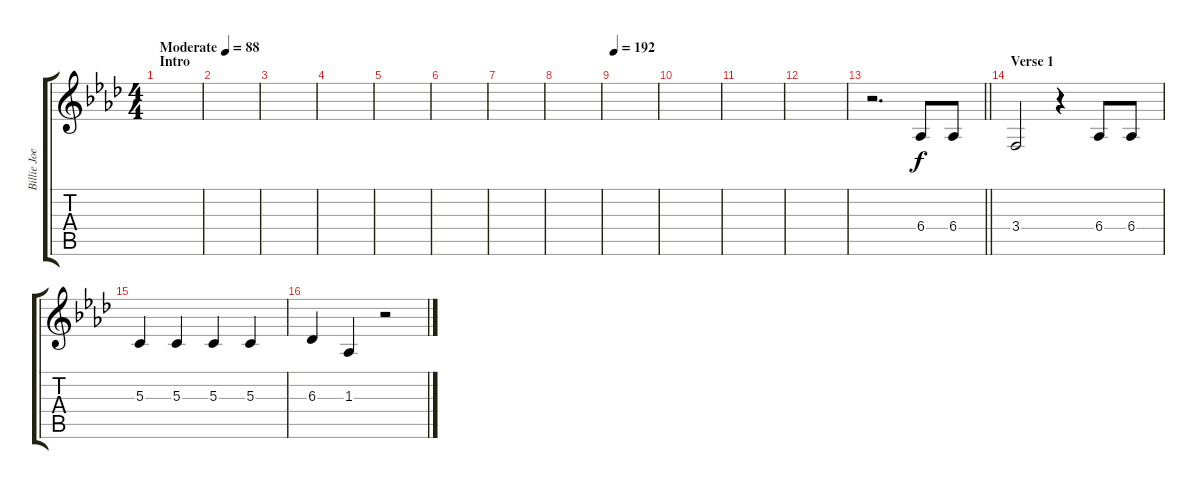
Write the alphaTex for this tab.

\track ("Billie Joe (Vocals)" "Billie Joe") {instrument lead2sawtooth}
\staff {score tabs}
\tuning (E4 B3 G3 D3 A2 E2) {hide}
\ts (4 4)
\section ("" "Intro")
\tempo (88 "Moderate")
\clef g2
\ks ab
|
|
|
|
|
|
|
|
\tempo 192
|
|
|
|
\barLineRight lightlight
r.2{d} 6.4.8 6.4.8 |
\section ("" "Verse 1")
3.4.2 r.4 6.4.8 6.4.8 |
5.3.4 5.3.4 5.3.4 5.3.4 |
6.3.4 1.3.4 r.2
